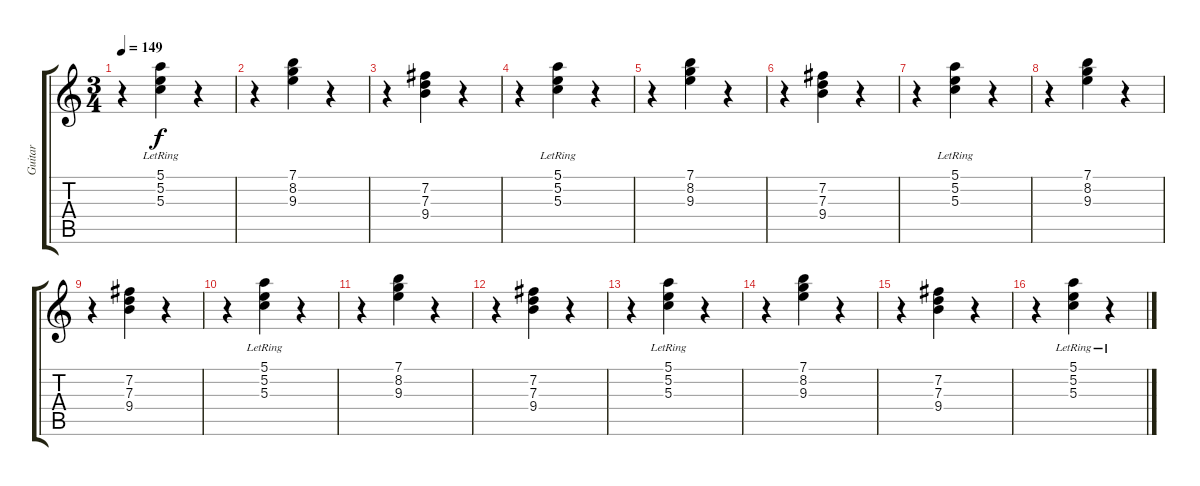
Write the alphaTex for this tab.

\track ("Guitar" "Guitar") {instrument distortionguitar}
\staff {score tabs}
\tuning (E4 B3 G3 D3 A2 E2) {hide}
\ts (3 4)
\tempo 149
\clef g2
\ks c
r.4{dy f} (5.1{lr} 5.2{lr} 5.3{lr}).4 r.4 |
r.4 (7.1 8.2 9.3).4 r.4 |
r.4 (7.2 7.3 9.4).4 r.4 |
r.4 (5.1{lr} 5.2{lr} 5.3{lr}).4 r.4 |
r.4 (7.1 8.2 9.3).4 r.4 |
r.4 (7.2 7.3 9.4).4 r.4 |
r.4 (5.1{lr} 5.2{lr} 5.3{lr}).4 r.4 |
r.4 (7.1 8.2 9.3).4 r.4 |
r.4 (7.2 7.3 9.4).4 r.4 |
r.4 (5.1{lr} 5.2{lr} 5.3{lr}).4 r.4 |
r.4 (7.1 8.2 9.3).4 r.4 |
r.4 (7.2 7.3 9.4).4 r.4 |
r.4 (5.1{lr} 5.2{lr} 5.3{lr}).4 r.4 |
r.4 (7.1 8.2 9.3).4 r.4 |
r.4 (7.2 7.3 9.4).4 r.4 |
r.4 (5.1{lr} 5.2{lr} 5.3{lr}).4 r.4
